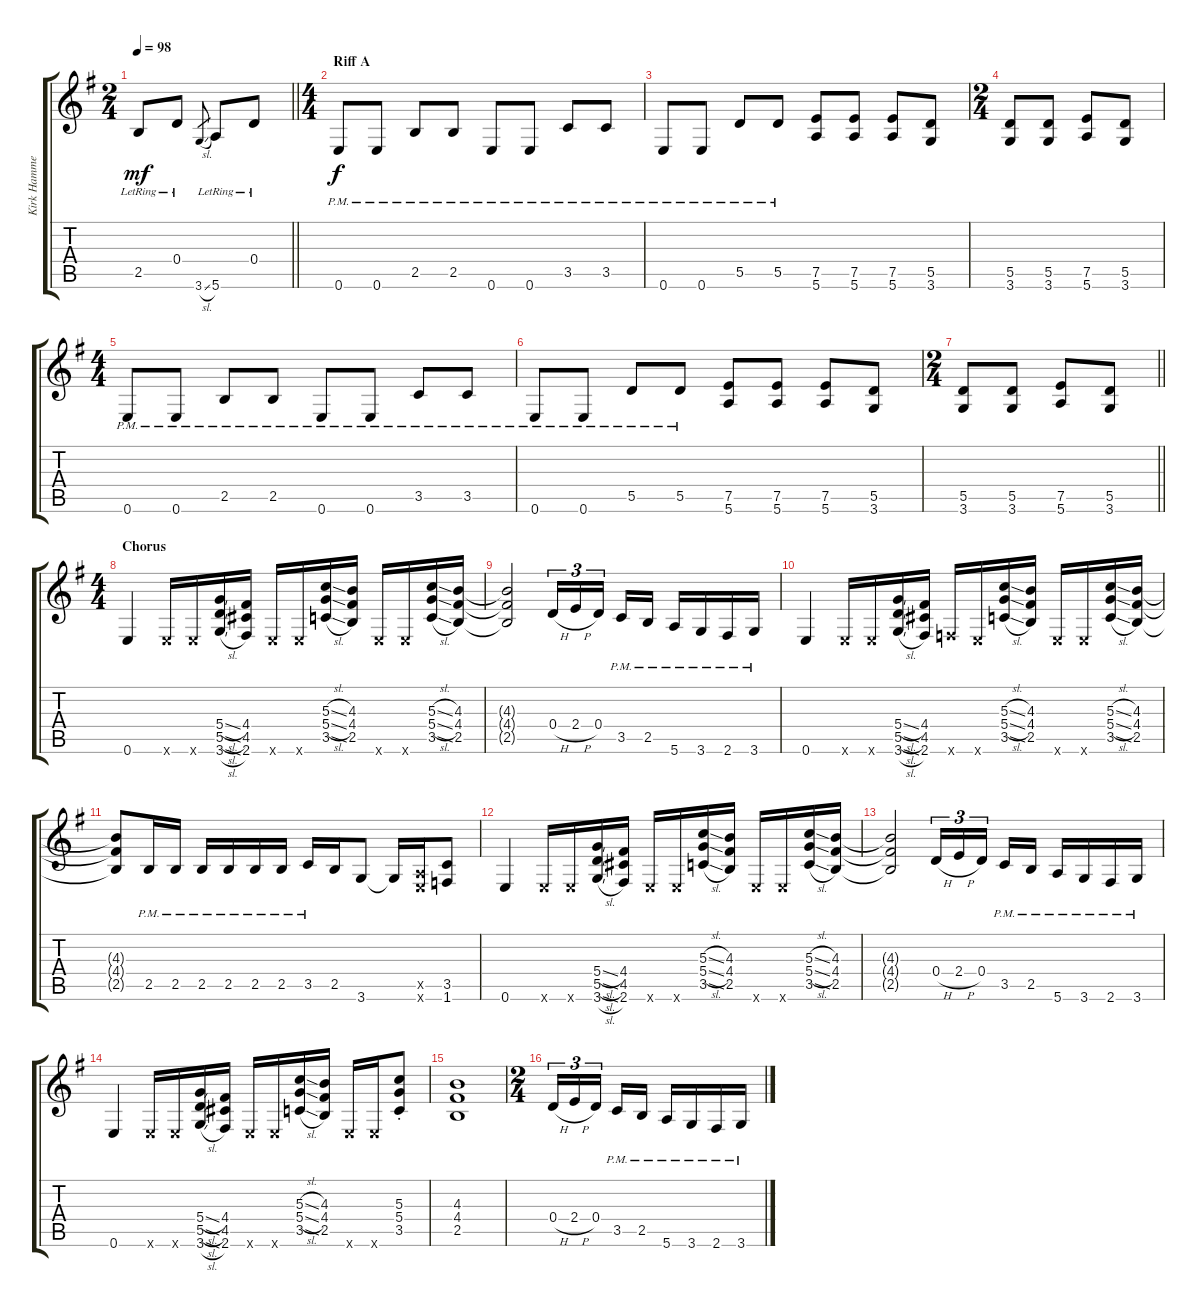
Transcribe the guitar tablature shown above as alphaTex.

\track ("Kirk Hammett" "Kirk Hamme") {instrument overdrivenguitar}
\staff {score tabs}
\tuning (E4 B3 G3 D3 A2 E2) {hide}
\ts (2 4)
\tempo 98
\clef g2
\barLineRight lightlight
\ks g
2.5{lr}.8{dy mf} 0.4{lr}.8 3.6{sl}.8{gr} 5.6{lr}.8 0.4{lr}.8 |
\ts (4 4)
\section ("" "Riff A")
0.6{pm}.8{dy f instrument distortionguitar} 0.6{pm}.8 2.5{pm}.8 2.5{pm}.8 0.6{pm}.8 0.6{pm}.8 3.5{pm}.8 3.5{pm}.8 |
0.6{pm}.8 0.6{pm}.8 5.5{pm}.8 5.5{pm}.8 (7.5 5.6).8 (7.5 5.6).8 (7.5 5.6).8 (5.5 3.6).8 |
\ts (2 4)
(5.5 3.6).8 (5.5 3.6).8 (7.5 5.6).8 (5.5 3.6).8 |
\ts (4 4)
0.6{pm}.8{instrument distortionguitar} 0.6{pm}.8 2.5{pm}.8 2.5{pm}.8 0.6{pm}.8 0.6{pm}.8 3.5{pm}.8 3.5{pm}.8 |
0.6{pm}.8 0.6{pm}.8 5.5{pm}.8 5.5{pm}.8 (7.5 5.6).8 (7.5 5.6).8 (7.5 5.6).8 (5.5 3.6).8 |
\ts (2 4)
\barLineRight lightlight
(5.5 3.6).8 (5.5 3.6).8 (7.5 5.6).8 (5.5 3.6).8 |
\ts (4 4)
\section ("" "Chorus")
0.6.4 0.6{x}.16 0.6{x}.16 (5.4{sl} 5.5{sl} 3.6{sl}).16 (4.4 4.5 2.6).16 0.6{x}.16 0.6{x}.16 (5.3{sl} 5.4{sl} 3.5{sl}).16 (4.3 4.4 2.5).16 0.6{x}.16 0.6{x}.16 (5.3{sl} 5.4{sl} 3.5{sl}).16 (4.3 4.4 2.5).16 |
(4.3{t} 4.4{t} 2.5{t}).2 0.4{h}.16{tu (3 2)} 2.4{h}.16{tu (3 2)} 0.4.16{tu (3 2) beam splitsecondary} 3.5{pm}.16 2.5{pm}.16 5.6{pm}.16 3.6{pm}.16 2.6{pm}.16 3.6{pm}.16 |
0.6.4 0.6{x}.16 0.6{x}.16 (5.4{sl} 5.5{sl} 3.6{sl}).16 (4.4 4.5 2.6).16 1.6{x}.16 0.6{x}.16 (5.3{sl} 5.4{sl} 3.5{sl}).16 (4.3 4.4 2.5).16 0.6{x}.16 0.6{x}.16 (5.3{sl} 5.4{sl} 3.5{sl}).16 (4.3 4.4 2.5).16 |
(4.3{t} 4.4{t} 2.5{t}).8 2.5{pm}.16 2.5{pm}.16 2.5{pm}.16 2.5{pm}.16 2.5{pm}.16 2.5{pm}.16 3.5{pm}.16 2.5.16 3.6.8 3.6{t}.16 (0.5{x} 0.6{x}).16 (3.5 1.6).8 |
0.6.4 0.6{x}.16 0.6{x}.16 (5.4{sl} 5.5{sl} 3.6{sl}).16 (4.4 4.5 2.6).16 0.6{x}.16 0.6{x}.16 (5.3{sl} 5.4{sl} 3.5{sl}).16 (4.3 4.4 2.5).16 0.6{x}.16 0.6{x}.16 (5.3{sl} 5.4{sl} 3.5{sl}).16 (4.3 4.4 2.5).16 |
(4.3{t} 4.4{t} 2.5{t}).2 0.4{h}.16{tu (3 2)} 2.4{h}.16{tu (3 2)} 0.4.16{tu (3 2) beam splitsecondary} 3.5{pm}.16 2.5{pm}.16 5.6{pm}.16 3.6{pm}.16 2.6{pm}.16 3.6{pm}.16 |
0.6.4 0.6{x}.16 0.6{x}.16 (5.4{sl} 5.5{sl} 3.6{sl}).16 (4.4 4.5 2.6).16 0.6{x}.16 0.6{x}.16 (5.3{sl} 5.4{sl} 3.5{sl}).16 (4.3 4.4 2.5).16 0.6{x}.16 0.6{x}.16 (5.3{st} 5.4{st} 3.5{st}).8 |
(4.3 4.4 2.5).1 |
\ts (2 4)
0.4{h}.16{tu (3 2)} 2.4{h}.16{tu (3 2)} 0.4.16{tu (3 2) beam splitsecondary} 3.5{pm}.16 2.5{pm}.16 5.6{pm}.16 3.6{pm}.16 2.6{pm}.16 3.6{pm}.16
